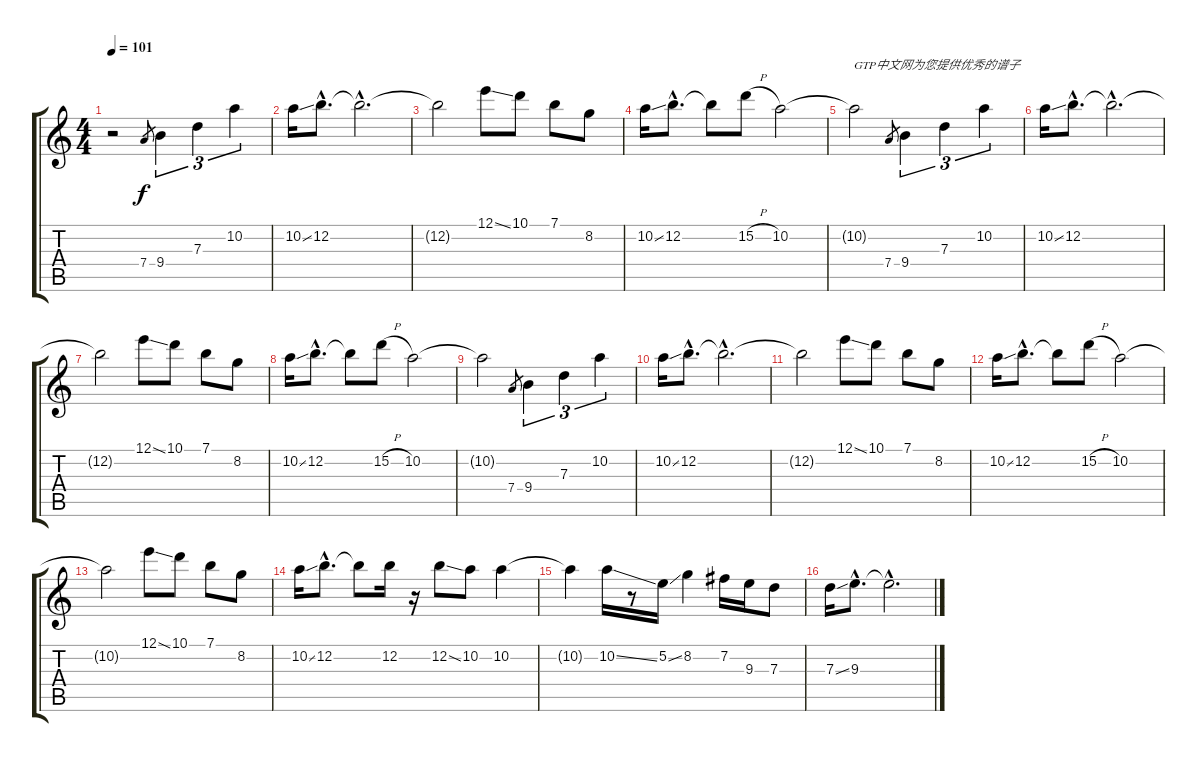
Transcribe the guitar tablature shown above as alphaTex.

\track "" {instrument overdrivenguitar}
\staff {score tabs}
\tuning (E4 B3 G3 D3 A2 E2) {hide}
\ts (4 4)
\tempo 101
\clef g2
\ks c
r.2{dy f instrument overdrivenguitar} 7.4.8{gr} 9.4.4{tu (3 2)} 7.3.4{tu (3 2)} 10.2.4{tu (3 2)} |
10.2{ss}.16 12.2{hac}.8{d} 12.2{hac t}.2{d} |
12.2{t}.2 12.1{ss}.8 10.1.8 7.1.8 8.2.8 |
10.2{ss}.16 12.2{hac}.8{d} 12.2{t}.8 15.2{h}.8 10.2.2 |
10.2{t}.2{txt "GTP中文网为您提供优秀的谱子"} 7.4.8{gr} 9.4.4{tu (3 2)} 7.3.4{tu (3 2)} 10.2.4{tu (3 2)} |
10.2{ss}.16 12.2{hac}.8{d} 12.2{hac t}.2{d} |
12.2{t}.2 12.1{ss}.8 10.1.8 7.1.8 8.2.8 |
10.2{ss}.16 12.2{hac}.8{d} 12.2{t}.8 15.2{h}.8 10.2.2 |
10.2{t}.2 7.4.8{gr} 9.4.4{tu (3 2)} 7.3.4{tu (3 2)} 10.2.4{tu (3 2)} |
10.2{ss}.16 12.2{hac}.8{d} 12.2{hac t}.2{d} |
12.2{t}.2 12.1{ss}.8 10.1.8 7.1.8 8.2.8 |
10.2{ss}.16 12.2{hac}.8{d} 12.2{t}.8 15.2{h}.8 10.2.2 |
10.2{t}.2 12.1{ss}.8 10.1.8 7.1.8 8.2.8 |
10.2{ss}.16 12.2{hac}.8{d} 12.2{t}.8 12.2.16 r.16 12.2{ss}.8 10.2.8 10.2.4 |
10.2{t}.4 10.2{ss}.16 r.8 5.2{ss}.16 8.2.4 7.2.16 9.3.16 7.3.8 |
7.3{ss}.16 9.3{hac}.8{d} 9.3{hac t}.2{d}
